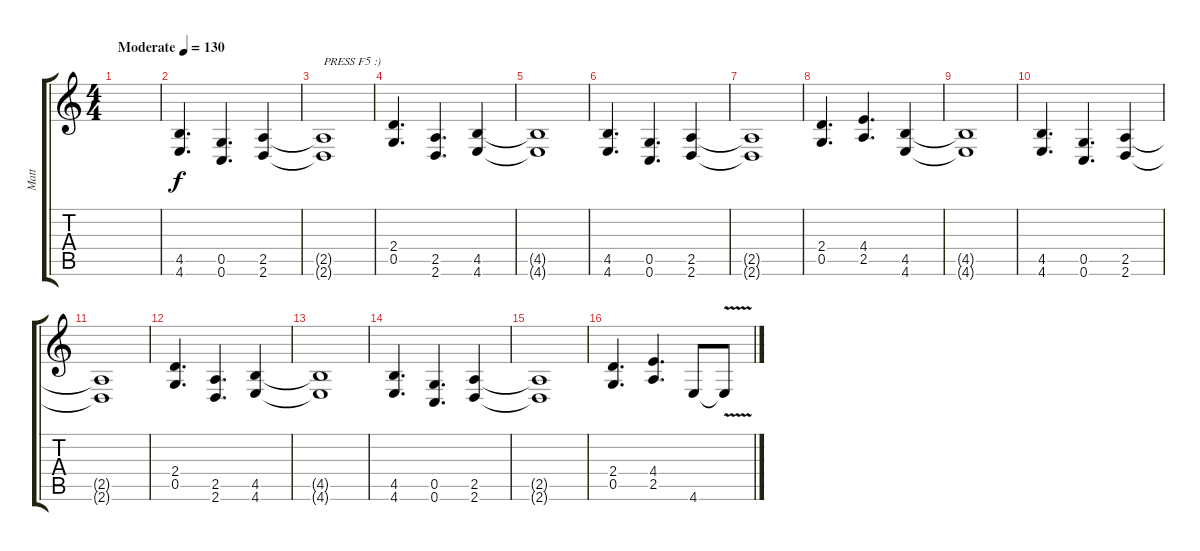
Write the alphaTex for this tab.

\track ("Matt" "Matt") {instrument distortionguitar}
\staff {score tabs}
\tuning (D4 A3 F3 C3 G2 C2) {hide}
\ts (4 4)
\tempo (130 "Moderate")
\clef g2
\ks c
|
(4.5 4.6).4{d} (0.5 0.6).4{d} (2.5 2.6).4 |
(2.5{t} 2.6{t}).1{txt "PRESS F5 :)"} |
(2.4 0.5).4{d} (2.5 2.6).4{d} (4.5 4.6).4 |
(4.5{t} 4.6{t}).1 |
(4.5 4.6).4{d} (0.5 0.6).4{d} (2.5 2.6).4 |
(2.5{t} 2.6{t}).1 |
(2.4 0.5).4{d} (4.4 2.5).4{d} (4.5 4.6).4 |
(4.5{t} 4.6{t}).1 |
(4.5 4.6).4{d} (0.5 0.6).4{d} (2.5 2.6).4 |
(2.5{t} 2.6{t}).1 |
(2.4 0.5).4{d} (2.5 2.6).4{d} (4.5 4.6).4 |
(4.5{t} 4.6{t}).1 |
(4.5 4.6).4{d} (0.5 0.6).4{d} (2.5 2.6).4 |
(2.5{t} 2.6{t}).1 |
(2.4 0.5).4{d} (4.4 2.5).4{d} 4.6.8 4.6{v t}.8
